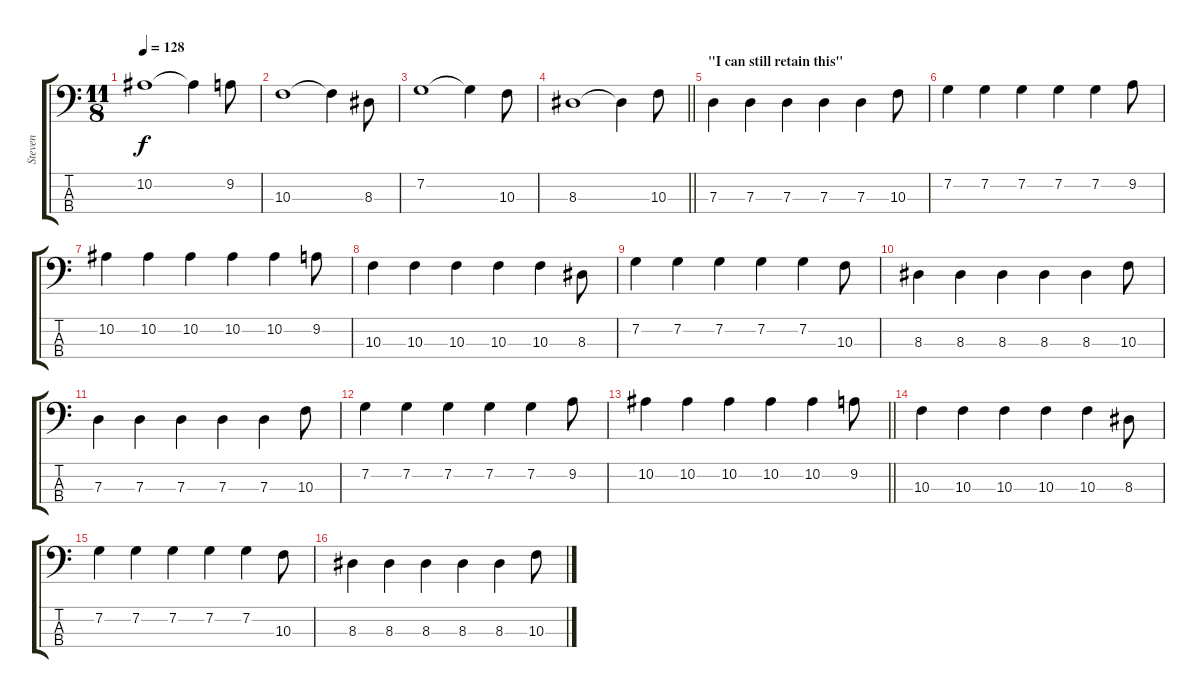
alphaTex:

\track ("Steven" "Steven") {instrument electricbasspick}
\staff {score tabs}
\tuning (F2 C2 G1 D1) {hide}
\ts (11 8)
\tempo 128
\clef f4
\ks c
10.2.1{dy f} 10.2{t}.4 9.2.8 |
10.3.1 10.3{t}.4 8.3.8 |
7.2.1 7.2{t}.4 10.3.8 |
\barLineRight lightlight
8.3.1 8.3{t}.4 10.3.8 |
\section ("" "\"I can still retain this\"")
7.3.4 7.3.4 7.3.4 7.3.4 7.3.4 10.3.8 |
7.2.4 7.2.4 7.2.4 7.2.4 7.2.4 9.2.8 |
10.2.4 10.2.4 10.2.4 10.2.4 10.2.4 9.2.8 |
10.3.4 10.3.4 10.3.4 10.3.4 10.3.4 8.3.8 |
7.2.4 7.2.4 7.2.4 7.2.4 7.2.4 10.3.8 |
8.3.4 8.3.4 8.3.4 8.3.4 8.3.4 10.3.8 |
7.3.4 7.3.4 7.3.4 7.3.4 7.3.4 10.3.8 |
7.2.4 7.2.4 7.2.4 7.2.4 7.2.4 9.2.8 |
\barLineRight lightlight
10.2.4 10.2.4 10.2.4 10.2.4 10.2.4 9.2.8 |
10.3.4 10.3.4 10.3.4 10.3.4 10.3.4 8.3.8 |
7.2.4 7.2.4 7.2.4 7.2.4 7.2.4 10.3.8 |
8.3.4 8.3.4 8.3.4 8.3.4 8.3.4 10.3.8
